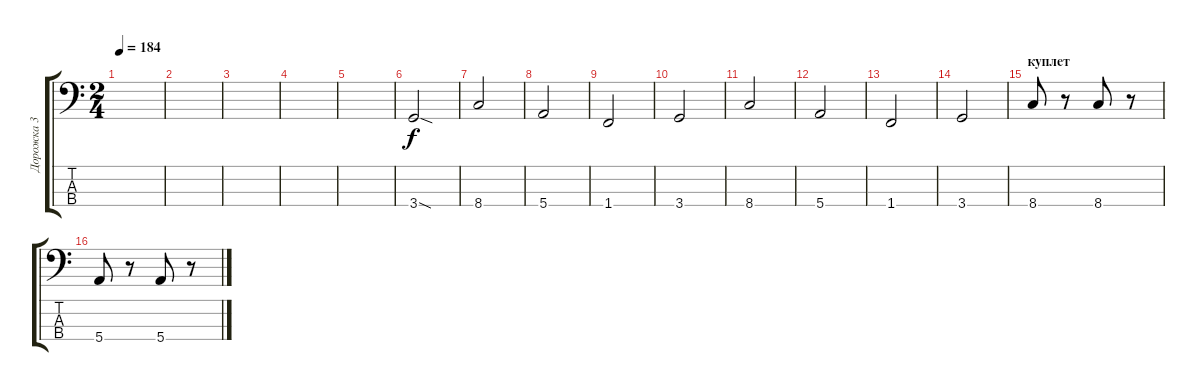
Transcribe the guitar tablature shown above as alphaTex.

\track ("Дорожка 3" "Дорожка 3") {instrument electricbasspick}
\staff {score tabs}
\tuning (G2 D2 A1 E1) {hide}
\ts (2 4)
\tempo 184
\clef f4
\ks c
|
|
|
|
|
3.4{sod}.2 |
8.4.2 |
5.4.2 |
1.4.2 |
3.4.2 |
8.4.2 |
5.4.2 |
1.4.2 |
3.4.2 |
\section ("" "куплет")
8.4.8 r.8 8.4.8 r.8 |
5.4.8 r.8 5.4.8 r.8
